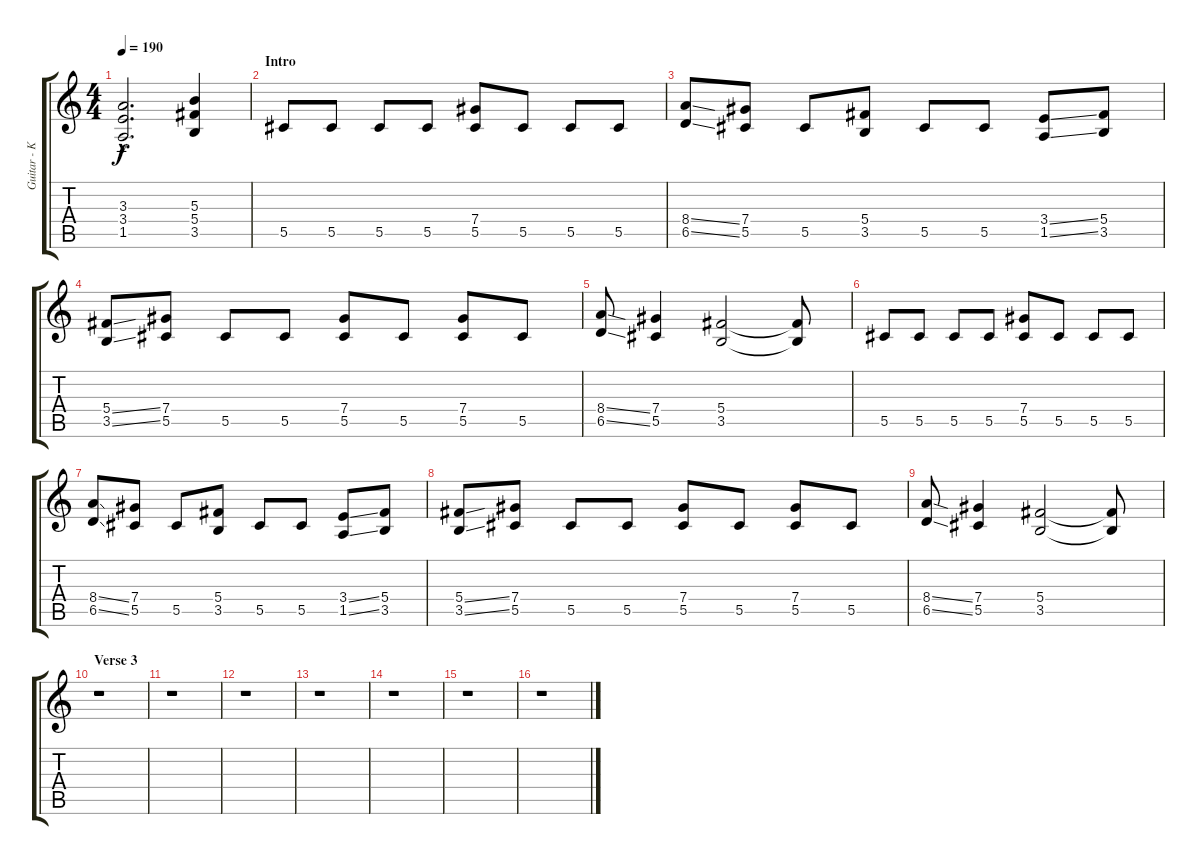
\track ("Guitar - Kai Hansen" "Guitar - K") {instrument distortionguitar}
\staff {score tabs}
\tuning (Eb4 Bb3 Gb3 Db3 Ab2 Eb2) {hide}
\ts (4 4)
\tempo 190
\clef g2
\ks c
(3.3{hac} 3.4{hac} 1.5{hac}).2{d dy f} (5.3 5.4 3.5).4 |
\section ("" "Intro")
5.5.8 5.5.8 5.5.8 5.5.8 (7.4 5.5).8 5.5.8 5.5.8 5.5.8 |
(8.4{ss} 6.5{ss}).8 (7.4 5.5).8 5.5.8 (5.4 3.5).8 5.5.8 5.5.8 (3.4{ss} 1.5{ss}).8 (5.4 3.5).8 |
(5.4{ss} 3.5{ss}).8 (7.4 5.5).8 5.5.8 5.5.8 (7.4 5.5).8 5.5.8 (7.4 5.5).8 5.5.8 |
(8.4{ss} 6.5{ss}).8 (7.4 5.5).4 (5.4 3.5).2 (5.4{t} 3.5{t}).8 |
5.5.8 5.5.8 5.5.8 5.5.8 (7.4 5.5).8 5.5.8 5.5.8 5.5.8 |
(8.4{ss} 6.5{ss}).8 (7.4 5.5).8 5.5.8 (5.4 3.5).8 5.5.8 5.5.8 (3.4{ss} 1.5{ss}).8 (5.4 3.5).8 |
(5.4{ss} 3.5{ss}).8 (7.4 5.5).8 5.5.8 5.5.8 (7.4 5.5).8 5.5.8 (7.4 5.5).8 5.5.8 |
(8.4{ss} 6.5{ss}).8 (7.4 5.5).4 (5.4 3.5).2 (5.4{t} 3.5{t}).8 |
\section ("" "Verse 3")
r.1 |
r.1 |
r.1 |
r.1 |
r.1 |
r.1 |
r.1
